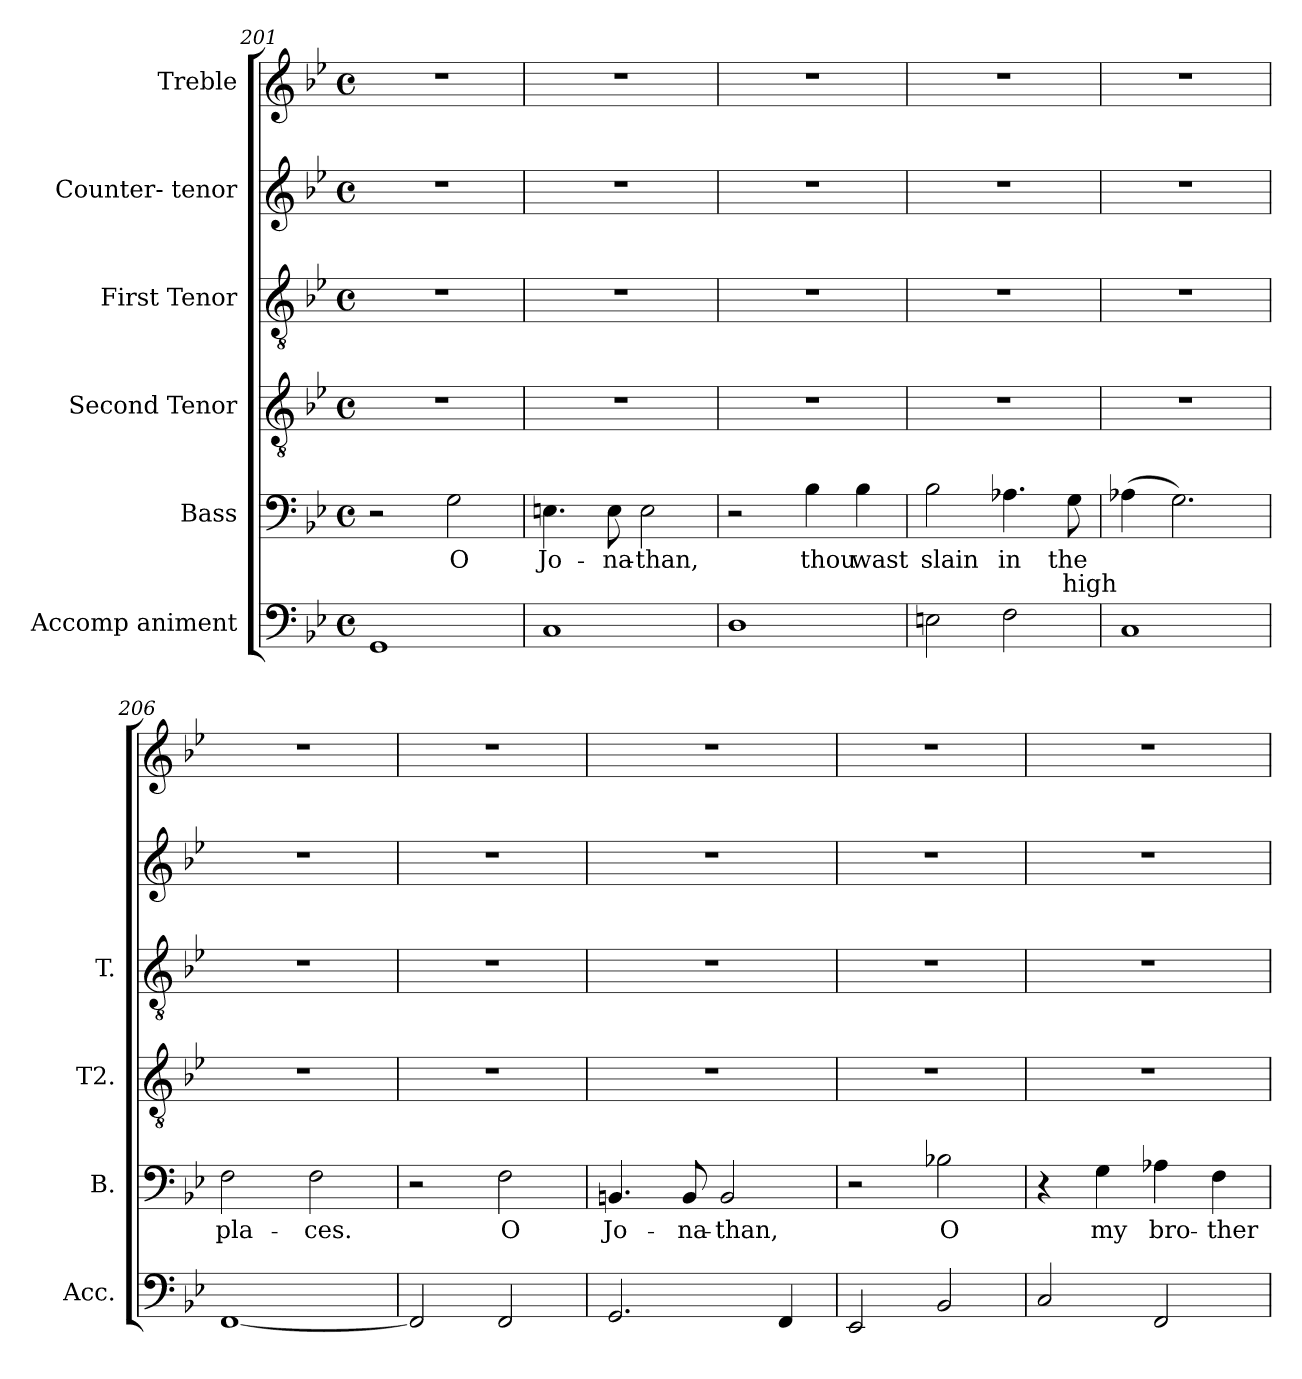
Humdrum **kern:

**kern	**kern	**text	**text	**kern	**kern	**kern	**kern
*part6	*part5	*part5	*part5	*part4	*part3	*part2	*part1
*staff6	*staff5	*staff5	*staff5	*staff4	*staff3	*staff2	*staff1
*I"Accomp animent	*I"Bass	*	*	*I"Second Tenor	*I"First Tenor	*I"Counter- tenor	*I"Treble
*I'Acc.	*I'B.	*	*	*I'T2.	*I'T.	*	*
*clefF4	*clefF4	*	*	*clefGv2	*clefGv2	*clefG2	*clefG2
*	*	*	*	*ITrd7c12	*ITrd7c12	*	*
*k[b-e-]	*k[b-e-]	*	*	*k[b-e-]	*k[b-e-]	*k[b-e-]	*k[b-e-]
*B-:	*B-:	*	*	*B-:	*B-:	*B-:	*B-:
*M4/4	*M4/4	*	*	*M4/4	*M4/4	*M4/4	*M4/4
*met(c)	*met(c)	*	*	*met(c)	*met(c)	*met(c)	*met(c)
=201	=201	=201	=201	=201	=201	=201	=201
1GGi	2r	.	.	1r	1r	1r	1r
!	!	!LO:LY:b:color=#000000	!	!	!	!	!
.	2Gi\	O	.	.	.	.	.
=202	=202	=202	=202	=202	=202	=202	=202
!	!	!LO:LY:b:color=#000000	!	!	!	!	!
1Ci	4.Eni\	Jo-	.	1r	1r	1r	1r
!	!	!LO:LY:b:color=#000000	!	!	!	!	!
.	8Ei\	-na-	.	.	.	.	.
!	!	!LO:LY:b:color=#000000	!	!	!	!	!
.	2Ei\	-than,	.	.	.	.	.
=203	=203	=203	=203	=203	=203	=203	=203
1Di	2r	.	.	1r	1r	1r	1r
!	!	!LO:LY:b:color=#000000	!	!	!	!	!
.	4B-i\	thou	.	.	.	.	.
!	!	!LO:LY:b:color=#000000	!	!	!	!	!
.	4B-i\	wast	.	.	.	.	.
=204	=204	=204	=204	=204	=204	=204	=204
!	!	!LO:LY:b:color=#000000	!	!	!	!	!
2Eni\	2B-i\	slain	.	1r	1r	1r	1r
!	!	!LO:LY:b:color=#000000	!	!	!	!	!
2Fi\	4.A-Xi\	in	.	.	.	.	.
!	!	!LO:LY:b:color=#000000	!LO:LY:b:color=#000000	!	!	!	!
.	8Gi\	the	high	.	.	.	.
=205	=205	=205	=205	=205	=205	=205	=205
1Ci	(4A-Xi\	.	.	1r	1r	1r	1r
.	2.Gi\)	.	.	.	.	.	.
!!LO:PB:g=z
=206	=206	=206	=206	=206	=206	=206	=206
!	!	!LO:LY:b:color=#000000	!	!	!	!	!
[1FFi	2Fi\	pla-	.	1r	1r	1r	1r
!	!	!LO:LY:b:color=#000000	!	!	!	!	!
.	2Fi\	-ces.	.	.	.	.	.
=207	=207	=207	=207	=207	=207	=207	=207
2FFi/]	2r	.	.	1r	1r	1r	1r
!	!	!LO:LY:b:color=#000000	!	!	!	!	!
2FFi/	2Fi\	O	.	.	.	.	.
=208	=208	=208	=208	=208	=208	=208	=208
!	!	!LO:LY:b:color=#000000	!	!	!	!	!
2.GGi/	4.BBni/	Jo-	.	1r	1r	1r	1r
!	!	!LO:LY:b:color=#000000	!	!	!	!	!
.	8BBi/	-na-	.	.	.	.	.
!	!	!LO:LY:b:color=#000000	!	!	!	!	!
.	2BBi/	-than,	.	.	.	.	.
4FFi/	.	.	.	.	.	.	.
=209	=209	=209	=209	=209	=209	=209	=209
2EE-i/	2r	.	.	1r	1r	1r	1r
!	!	!LO:LY:b:color=#000000	!	!	!	!	!
2BB-i/	2B-Xi\	O	.	.	.	.	.
=210	=210	=210	=210	=210	=210	=210	=210
2Ci/	4r	.	.	1r	1r	1r	1r
!	!	!LO:LY:b:color=#000000	!	!	!	!	!
.	4Gi\	my	.	.	.	.	.
!	!	!LO:LY:b:color=#000000	!	!	!	!	!
2FFi/	4A-Xi\	bro-	.	.	.	.	.
!	!	!LO:LY:b:color=#000000	!	!	!	!	!
.	4Fi\	-ther	.	.	.	.	.
=	=	=	=	=	=	=	=
*-	*-	*-	*-	*-	*-	*-	*-
